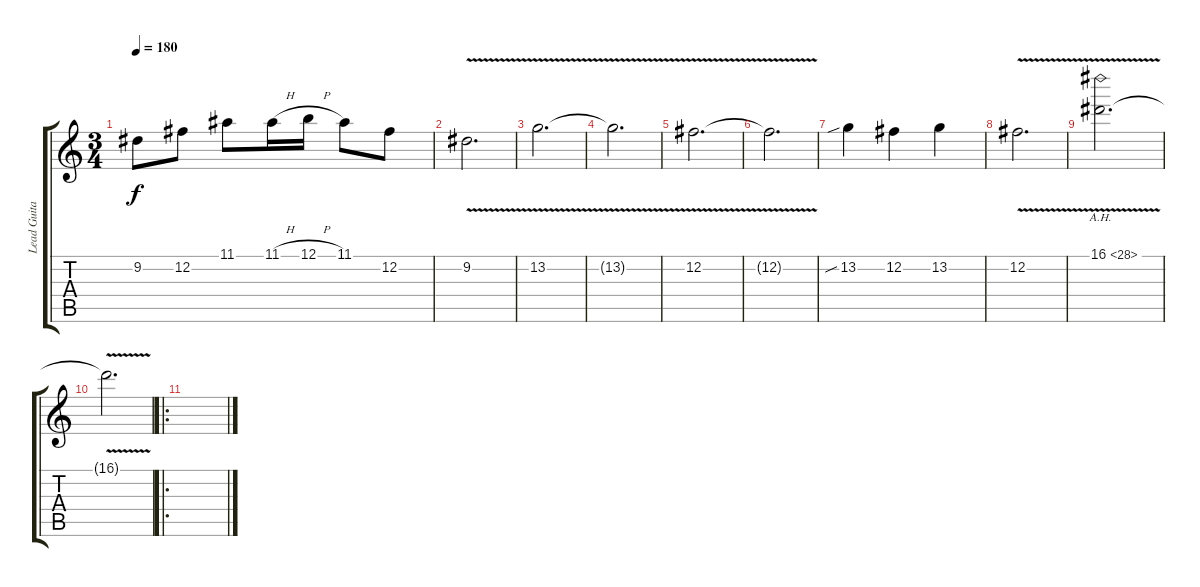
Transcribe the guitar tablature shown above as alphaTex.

\track ("Lead Guitar" "Lead Guita") {instrument distortionguitar}
\staff {score tabs}
\tuning (B3 Gb3 D3 A2 E2 B1) {hide}
\ts (3 4)
\tempo 180
\clef g2
\ks c
9.2.8{dy f} 12.2.8 11.1.8 11.1{h}.16 12.1{h}.16 11.1.8 12.2.8 |
9.2{v}.2{d} |
13.2{v}.2{d} |
13.2{t}.2{d} |
12.2{v}.2{d} |
12.2{t}.2{d} |
13.2{sib}.4 12.2.4 13.2.4 |
12.2{v}.2{d} |
16.1{ah 12 v}.2{d} |
16.1{t}.2{d} |
\ro
